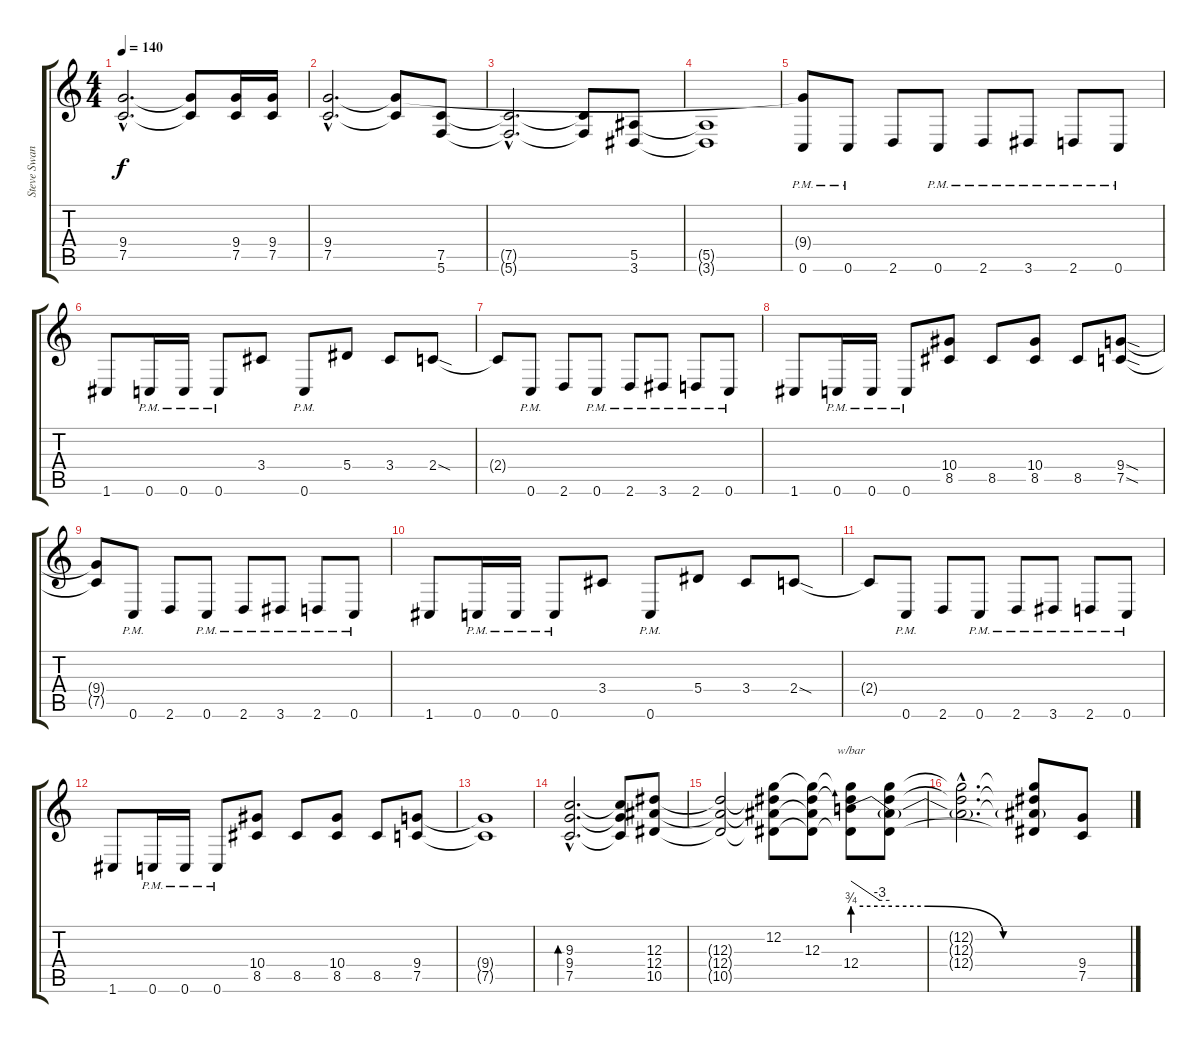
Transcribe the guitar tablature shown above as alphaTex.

\track ("Steve Swanson(Solo,Rhytm Guitar,Overdub)" "Steve Swan") {instrument overdrivenguitar}
\staff {score tabs}
\tuning (C4 G3 Eb3 Bb2 F2 C2) {hide}
\ts (4 4)
\tempo 140
\clef g2
\ks c
(9.4{hac t} 7.5{hac t}).2{d dy f} (9.4{t} 7.5{t}).8 (9.4 7.5).16 (9.4 7.5).16 |
(9.4{hac} 7.5{hac}).2{d} (9.4{t} 7.5{t}).8 (7.5 5.6).8 |
(7.5{hac t} 5.6{hac t}).2{d} (7.5{t} 5.6{t}).8 (5.5 3.6).8 |
(5.5{t} 3.6{t}).1 |
(9.4{t} 0.6{pm}).8 0.6{pm}.8 2.6.8 0.6{pm}.8 2.6{pm}.8 3.6{pm}.8 2.6{pm}.8 0.6{pm}.8 |
1.6.8 0.6{pm}.16 0.6{pm}.16 0.6{pm}.8 3.4.8 0.6{pm}.8 5.4.8 3.4.8 2.4{sod}.8 |
2.4{t}.8 0.6{pm}.8 2.6.8 0.6{pm}.8 2.6{pm}.8 3.6{pm}.8 2.6{pm}.8 0.6{pm}.8 |
1.6.8 0.6{pm}.16 0.6{pm}.16 0.6{pm}.8 (10.4 8.5).8 8.5.8 (10.4 8.5).8 8.5.8 (9.4{sod} 7.5{sod}).8 |
(9.4{t} 7.5{t}).8 0.6{pm}.8 2.6.8 0.6{pm}.8 2.6{pm}.8 3.6{pm}.8 2.6{pm}.8 0.6{pm}.8 |
1.6.8 0.6{pm}.16 0.6{pm}.16 0.6{pm}.8 3.4.8 0.6{pm}.8 5.4.8 3.4.8 2.4{sod}.8 |
2.4{t}.8 0.6{pm}.8 2.6.8 0.6{pm}.8 2.6{pm}.8 3.6{pm}.8 2.6{pm}.8 0.6{pm}.8 |
1.6.8 0.6{pm}.16 0.6{pm}.16 0.6{pm}.8 (10.4 8.5).8 8.5.8 (10.4 8.5).8 8.5.8 (9.4 7.5).8 |
(9.4{t} 7.5{t}).1 |
(9.3{hac} 9.4{hac} 7.5{hac}).2{d bd 480} (9.3{t} 9.4{t} 7.5{t}).8 (12.3 12.4 10.5).8 |
(12.3{t} 12.4{t} 10.5{t}).2 (12.2 12.3{t} 12.4{t} 10.5{t}).8 (12.2{t} 12.3 12.4{t} 10.5{t}).8 (12.2{t} 12.3{t} 12.4{be (custom 0 3 20 3 40 0 60 0)} 10.5{t}).8{tbe (custom default 0 0 45 -12 60 -12)} (12.2{t} 12.3{t} 12.4{t} 10.5{t}).8 |
(12.2{hac t} 12.3{hac t} 12.4{hac t}).2{d} (12.2{t} 12.3{t} 12.4{t} 10.5{t}).8 (9.4 7.5).8
